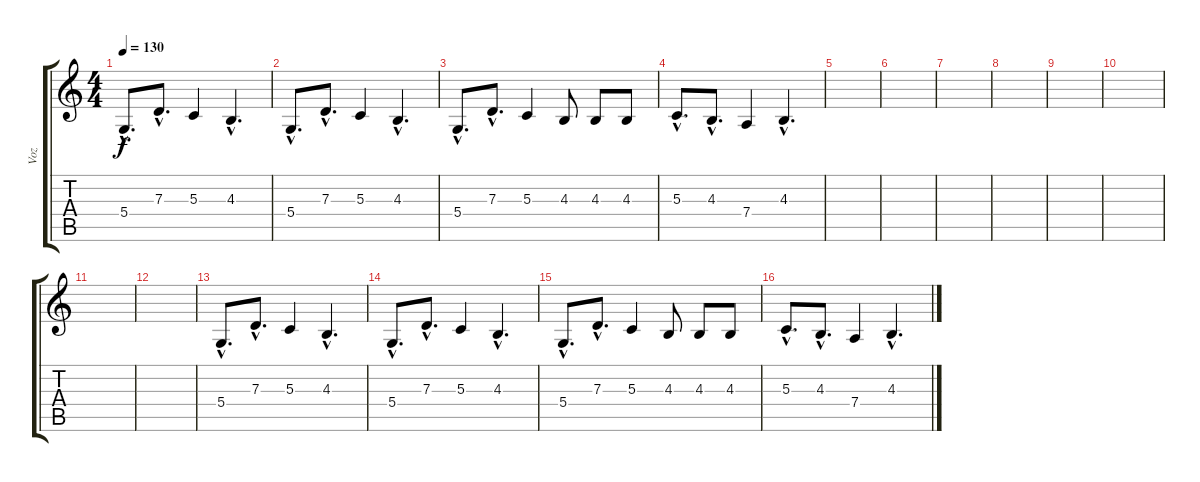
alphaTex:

\track ("Voz" "Voz") {instrument tenorsax}
\staff {score tabs}
\tuning (E4 B3 G3 D3 A2 E2) {hide}
\ts (4 4)
\tempo 130
\clef g2
\ks c
5.4{hac}.8{d dy f balance 3 instrument tenorsax} 7.3{hac}.8{d} 5.3.4 4.3{hac}.4{d} |
5.4{hac}.8{d} 7.3{hac}.8{d} 5.3.4 4.3{hac}.4{d} |
5.4{hac}.8{d} 7.3{hac}.8{d} 5.3.4 4.3.8 4.3.8 4.3.8 |
5.3{hac}.8{d} 4.3{hac}.8{d} 7.4.4 4.3{hac}.4{d} |
|
|
|
|
|
|
|
|
5.4{hac}.8{d balance 8} 7.3{hac}.8{d} 5.3.4 4.3{hac}.4{d} |
5.4{hac}.8{d} 7.3{hac}.8{d} 5.3.4 4.3{hac}.4{d} |
5.4{hac}.8{d} 7.3{hac}.8{d} 5.3.4 4.3.8 4.3.8 4.3.8 |
5.3{hac}.8{d} 4.3{hac}.8{d} 7.4.4 4.3{hac}.4{d}
